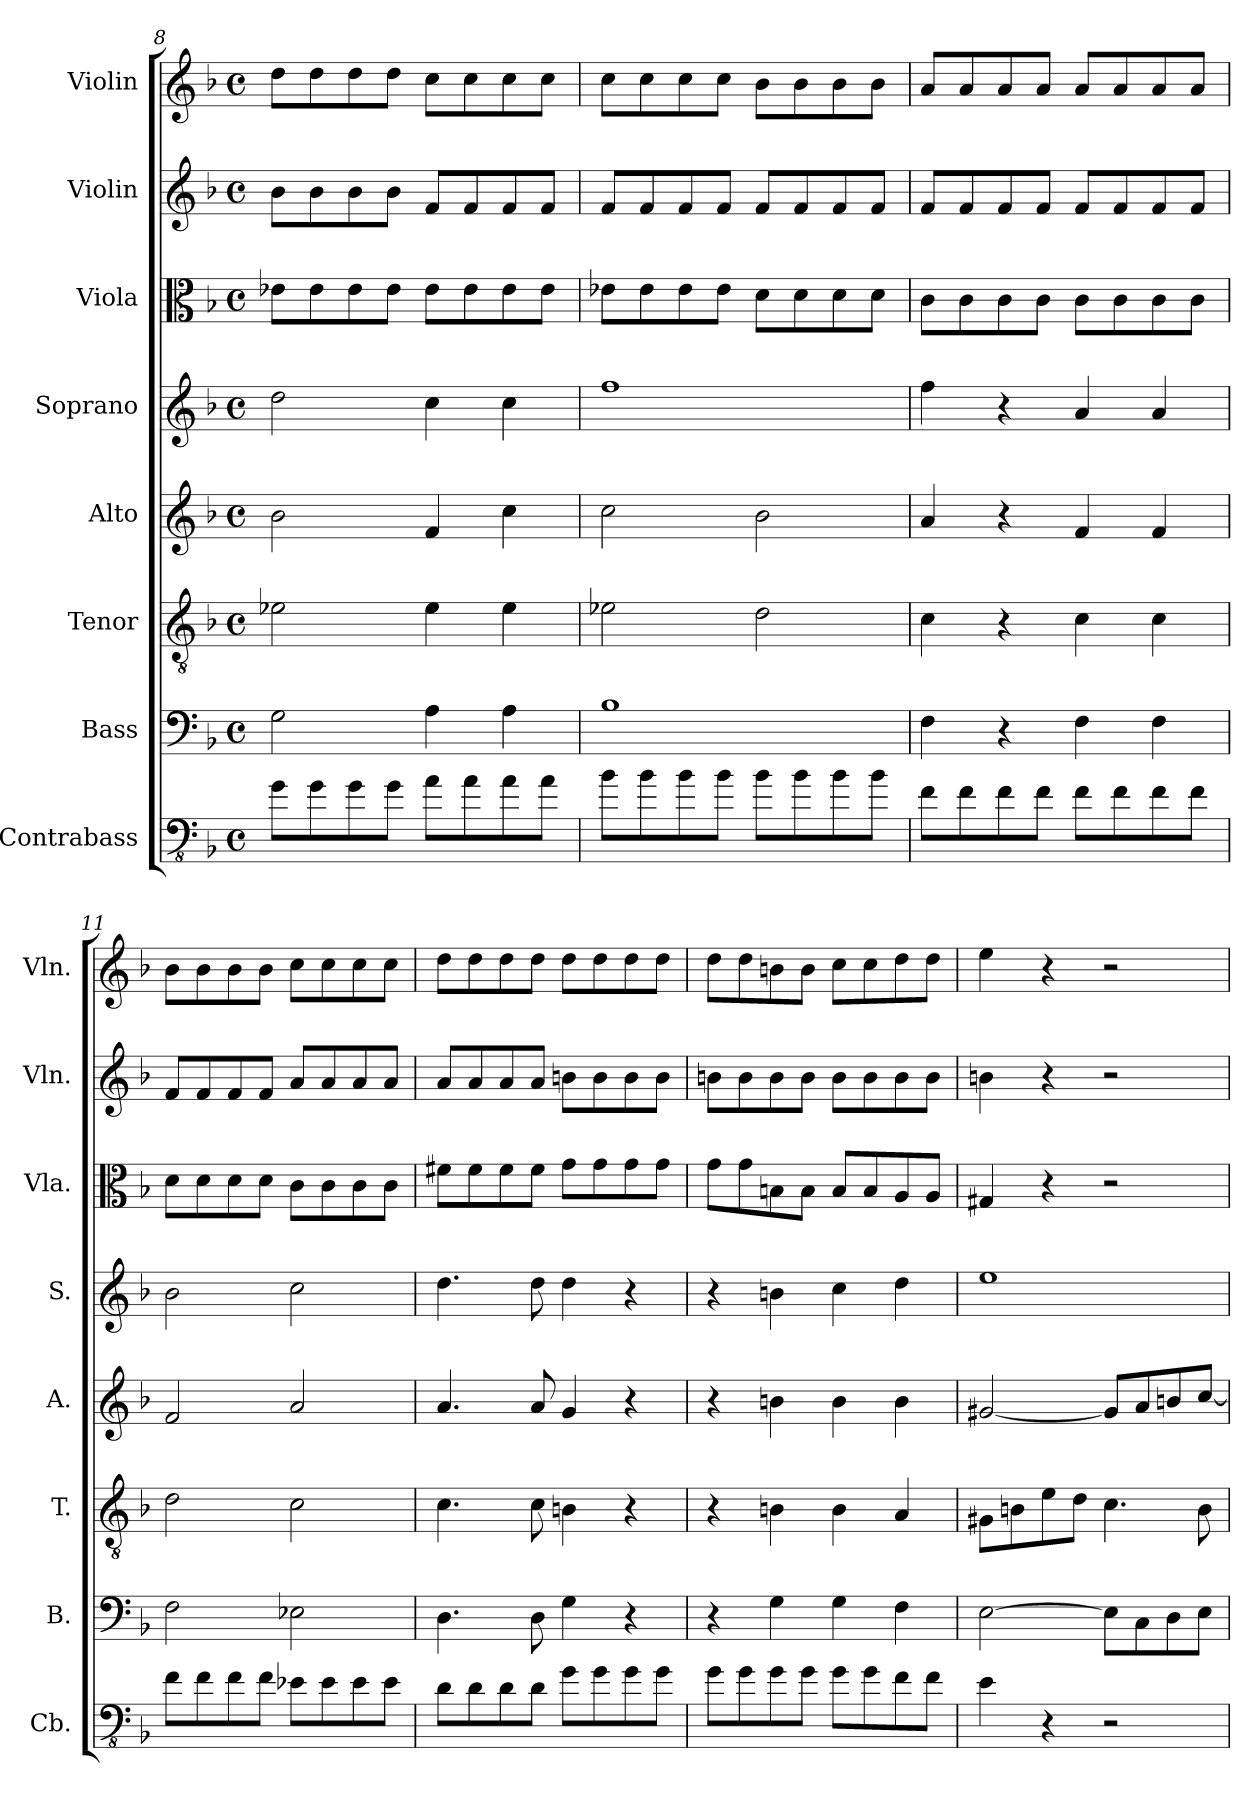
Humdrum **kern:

**kern	**kern	**kern	**kern	**kern	**kern	**kern	**kern
*part8	*part7	*part6	*part5	*part4	*part3	*part2	*part1
*staff8	*staff7	*staff6	*staff5	*staff4	*staff3	*staff2	*staff1
*I"Contrabass	*I"Bass	*I"Tenor	*I"Alto	*I"Soprano	*I"Viola	*I"Violin	*I"Violin
*I'Cb.	*I'B.	*I'T.	*I'A.	*I'S.	*I'Vla.	*I'Vln.	*I'Vln.
*clefFv4	*clefF4	*clefGv2	*clefG2	*clefG2	*clefC3	*clefG2	*clefG2
*ITrd7c12	*	*	*	*	*	*	*
*k[b-]	*k[b-]	*k[b-]	*k[b-]	*k[b-]	*k[b-]	*k[b-]	*k[b-]
*M4/4	*M4/4	*M4/4	*M4/4	*M4/4	*M4/4	*M4/4	*M4/4
*met(c)	*met(c)	*met(c)	*met(c)	*met(c)	*met(c)	*met(c)	*met(c)
=8	=8	=8	=8	=8	=8	=8	=8
8GG\L	2G\	2e-X\	2b-\	2dd\	8e-X\L	8b-\L	8dd\L
8GG\	.	.	.	.	8e-\	8b-\	8dd\
8GG\	.	.	.	.	8e-\	8b-\	8dd\
8GG\J	.	.	.	.	8e-\J	8b-\J	8dd\J
8AA\L	4A\	4e-\	4f/	4cc\	8e-\L	8f/L	8cc\L
8AA\	.	.	.	.	8e-\	8f/	8cc\
8AA\	4A\	4e-\	4cc\	4cc\	8e-\	8f/	8cc\
8AA\J	.	.	.	.	8e-\J	8f/J	8cc\J
=9	=9	=9	=9	=9	=9	=9	=9
8BB-\L	1B-	2e-X\	2cc\	1ff	8e-X\L	8f/L	8cc\L
8BB-\	.	.	.	.	8e-\	8f/	8cc\
8BB-\	.	.	.	.	8e-\	8f/	8cc\
8BB-\J	.	.	.	.	8e-\J	8f/J	8cc\J
8BB-\L	.	2d\	2b-\	.	8d\L	8f/L	8b-\L
8BB-\	.	.	.	.	8d\	8f/	8b-\
8BB-\	.	.	.	.	8d\	8f/	8b-\
8BB-\J	.	.	.	.	8d\J	8f/J	8b-\J
=10	=10	=10	=10	=10	=10	=10	=10
8FF\L	4F\	4c\	4a/	4ff\	8c\L	8f/L	8a/L
8FF\	.	.	.	.	8c\	8f/	8a/
8FF\	4r	4r	4r	4r	8c\	8f/	8a/
8FF\J	.	.	.	.	8c\J	8f/J	8a/J
8FF\L	4F\	4c\	4f/	4a/	8c\L	8f/L	8a/L
8FF\	.	.	.	.	8c\	8f/	8a/
8FF\	4F\	4c\	4f/	4a/	8c\	8f/	8a/
8FF\J	.	.	.	.	8c\J	8f/J	8a/J
!!LO:PB:g=z
=11	=11	=11	=11	=11	=11	=11	=11
8FF\L	2F\	2d\	2f/	2b-\	8d\L	8f/L	8b-\L
8FF\	.	.	.	.	8d\	8f/	8b-\
8FF\	.	.	.	.	8d\	8f/	8b-\
8FF\J	.	.	.	.	8d\J	8f/J	8b-\J
8EE-X\L	2E-X\	2c\	2a/	2cc\	8c\L	8a/L	8cc\L
8EE-\	.	.	.	.	8c\	8a/	8cc\
8EE-\	.	.	.	.	8c\	8a/	8cc\
8EE-\J	.	.	.	.	8c\J	8a/J	8cc\J
=12	=12	=12	=12	=12	=12	=12	=12
8DD\L	4.D\	4.c\	4.a/	4.dd\	8f#X\L	8a/L	8dd\L
8DD\	.	.	.	.	8f#\	8a/	8dd\
8DD\	.	.	.	.	8f#\	8a/	8dd\
8DD\J	8D\	8c\	8a/	8dd\	8f#\J	8a/J	8dd\J
8GG\L	4G\	4Bn\	4g/	4dd\	8g\L	8bn\L	8dd\L
8GG\	.	.	.	.	8g\	8b\	8dd\
8GG\	4r	4r	4r	4r	8g\	8b\	8dd\
8GG\J	.	.	.	.	8g\J	8b\J	8dd\J
=13	=13	=13	=13	=13	=13	=13	=13
8GG\L	4r	4r	4r	4r	8g\L	8bn\L	8dd\L
8GG\	.	.	.	.	8g\	8b\	8dd\
8GG\	4G\	4Bn\	4bn\	4bn\	8Bn\	8b\	8bn\
8GG\J	.	.	.	.	8B\J	8b\J	8b\J
8GG\L	4G\	4B\	4b\	4cc\	8B/L	8b\L	8cc\L
8GG\	.	.	.	.	8B/	8b\	8cc\
8FF\	4F\	4A/	4b\	4dd\	8A/	8b\	8dd\
8FF\J	.	.	.	.	8A/J	8b\J	8dd\J
=14	=14	=14	=14	=14	=14	=14	=14
4EE\	[2E\	8G#X\L	[2g#X/	1ee	4G#X/	4bn\	4ee\
.	.	8Bn\	.	.	.	.	.
4r	.	8e\	.	.	4r	4r	4r
.	.	8d\J	.	.	.	.	.
2r	8E\L]	4.c\	8g#/L]	.	2r	2r	2r
.	8C\	.	8a/	.	.	.	.
.	8D\	.	8bn/	.	.	.	.
.	8E\J	8B\	[8cc/J	.	.	.	.
=	=	=	=	=	=	=	=
*-	*-	*-	*-	*-	*-	*-	*-
